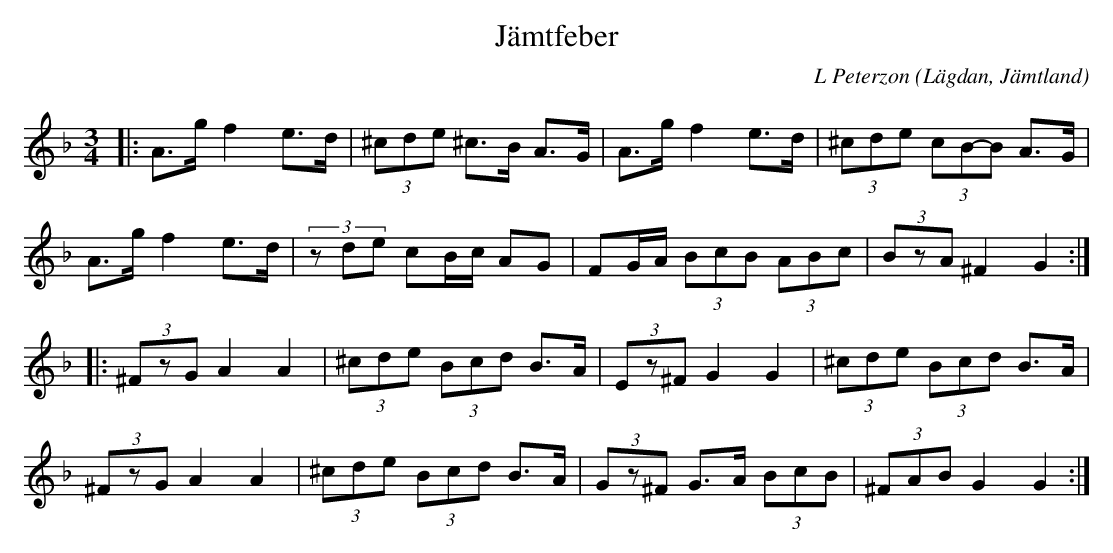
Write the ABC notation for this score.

X:1
T:Jämtfeber
C: L Peterzon
O:Lägdan, Jämtland
M:3/4
L:1/8
K:Dm
|: A>g f2 e>d|(3^cde ^c>B A>G|A>g f2 e>d|(3^cde (3cB-B A>G|
A>g f2 e>d|(3zde cB/c/ AG|FG/A/ (3BcB (3ABc|(3BzA ^F2 G2:|
|:(3^FzG A2 A2|(3^cde (3Bcd B>A|(3Ez^F G2 G2|(3^cde (3Bcd B>A|
(3^FzG A2 A2|(3^cde (3Bcd B>A| (3Gz^F G>A (3BcB|(3^FAB G2 G2:|
